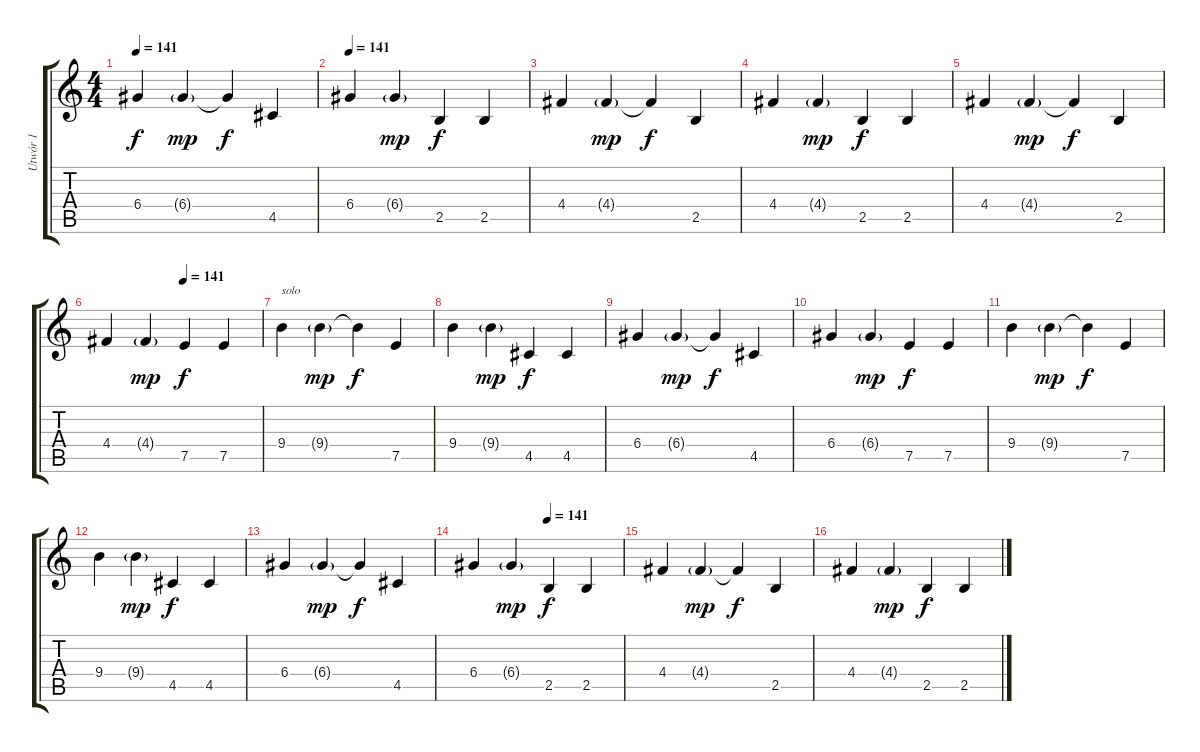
\track ("Utwór 1" "Utwór 1") {instrument electricguitarclean}
\staff {score tabs}
\tuning (E4 B3 G3 D3 A2 E2) {hide}
\ts (4 4)
\tempo 141
\clef g2
\ks c
6.4.4{dy f} 6.4{g}.4{dy mp} 6.4{t}.4{dy f} 4.5.4 |
\tempo 141
6.4.4 6.4{g}.4{dy mp} 2.5.4{dy f} 2.5.4 |
4.4.4 4.4{g}.4{dy mp} 4.4{t}.4{dy f} 2.5.4 |
4.4.4 4.4{g}.4{dy mp} 2.5.4{dy f} 2.5.4 |
4.4.4 4.4{g}.4{dy mp} 4.4{t}.4{dy f} 2.5.4 |
\tempo (141 0.5)
4.4.4 4.4{g}.4{dy mp} 7.5.4{dy f} 7.5.4 |
9.4.4{txt "solo"} 9.4{g}.4{dy mp} 9.4{t}.4{dy f} 7.5.4 |
9.4.4 9.4{g}.4{dy mp} 4.5.4{dy f} 4.5.4 |
6.4.4 6.4{g}.4{dy mp} 6.4{t}.4{dy f} 4.5.4 |
6.4.4 6.4{g}.4{dy mp} 7.5.4{dy f} 7.5.4 |
9.4.4 9.4{g}.4{dy mp} 9.4{t}.4{dy f} 7.5.4 |
9.4.4 9.4{g}.4{dy mp} 4.5.4{dy f} 4.5.4 |
6.4.4 6.4{g}.4{dy mp} 6.4{t}.4{dy f} 4.5.4 |
\tempo (141 0.5)
6.4.4 6.4{g}.4{dy mp} 2.5.4{dy f volume 9} 2.5.4 |
4.4.4 4.4{g}.4{dy mp} 4.4{t}.4{dy f} 2.5.4 |
4.4.4 4.4{g}.4{dy mp} 2.5.4{dy f} 2.5.4
